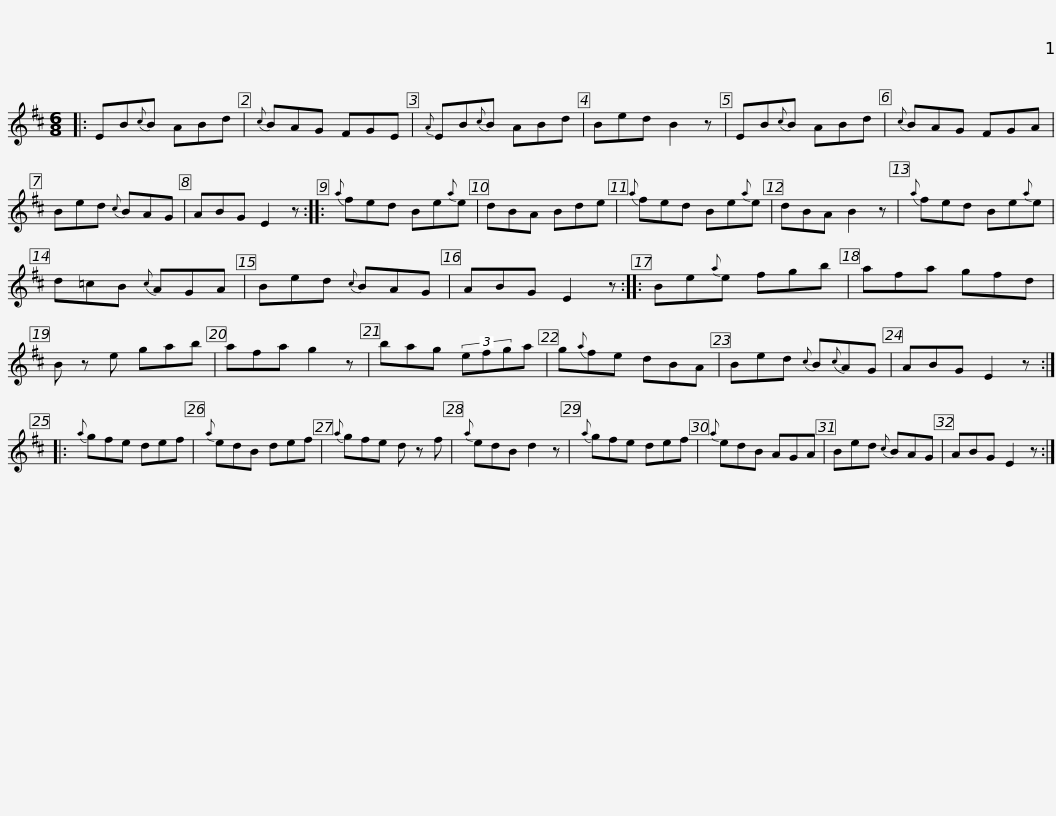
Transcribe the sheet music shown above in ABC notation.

X:1
L:1/8
M:6/8
I:linebreak $
K:D
V:1 treble
V:1
|: EB{c}B ABd |{c} BAG FGE |{A} EB{c}B ABd | Bed B2 z | EB{c}B ABd | %5
{c} BAG FGA |$ Bed{c} BAG | ABG E2 z ::{a} fed Be{a}e | dBA Bde | %10
{a} fed Be{a}e | dBA B2 z |${a} fed Be{a}e | d=cB{c} AGA | Bed{c} BAG | %15
 ABG E2 z :: Be{a}e fgb | afa gfd |$ B z e gab | afa g2 z | %20
 bag (3efga | g{a}fe dBA | Bed{c} B{c}AG | ABG E2 z ::${a} gfe def | %25
{a} edB def |{a} gfe d z f |{a} edB d2 z |{a} gfe def |{a} edB AGA |$ %30
 Bed{c} BAG | ABG E2 z :| %32
